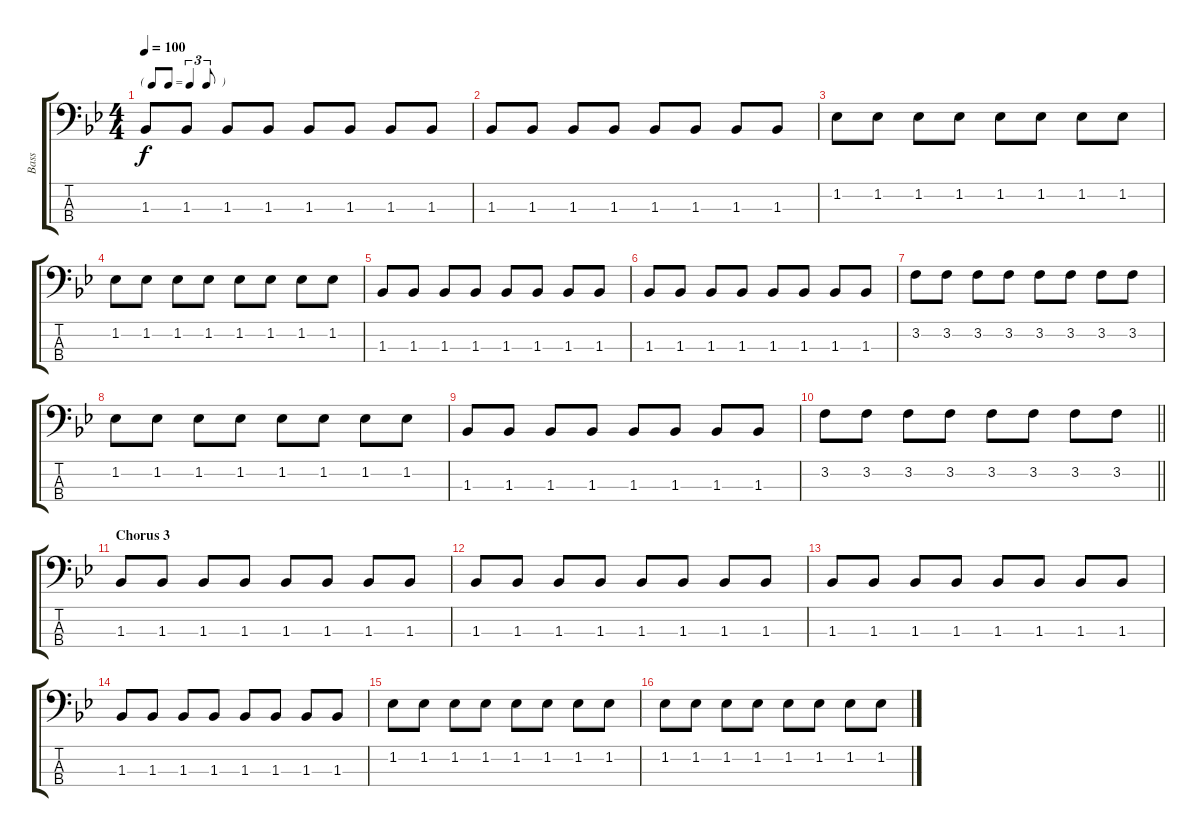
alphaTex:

\track ("Bass" "Bass") {instrument electricbassfinger}
\staff {score tabs}
\tuning (G2 D2 A1 E1) {hide}
\ts (4 4)
\tf triplet8th
\tempo 100
\clef f4
\ks bb
1.3.8{dy f} 1.3.8 1.3.8 1.3.8 1.3.8 1.3.8 1.3.8 1.3.8 |
1.3.8 1.3.8 1.3.8 1.3.8 1.3.8 1.3.8 1.3.8 1.3.8 |
1.2.8 1.2.8 1.2.8 1.2.8 1.2.8 1.2.8 1.2.8 1.2.8 |
1.2.8 1.2.8 1.2.8 1.2.8 1.2.8 1.2.8 1.2.8 1.2.8 |
1.3.8 1.3.8 1.3.8 1.3.8 1.3.8 1.3.8 1.3.8 1.3.8 |
1.3.8 1.3.8 1.3.8 1.3.8 1.3.8 1.3.8 1.3.8 1.3.8 |
3.2.8 3.2.8 3.2.8 3.2.8 3.2.8 3.2.8 3.2.8 3.2.8 |
1.2.8 1.2.8 1.2.8 1.2.8 1.2.8 1.2.8 1.2.8 1.2.8 |
1.3.8 1.3.8 1.3.8 1.3.8 1.3.8 1.3.8 1.3.8 1.3.8 |
\barLineRight lightlight
3.2.8 3.2.8 3.2.8 3.2.8 3.2.8 3.2.8 3.2.8 3.2.8 |
\section ("" "Chorus 3")
1.3.8 1.3.8 1.3.8 1.3.8 1.3.8 1.3.8 1.3.8 1.3.8 |
1.3.8 1.3.8 1.3.8 1.3.8 1.3.8 1.3.8 1.3.8 1.3.8 |
1.3.8 1.3.8 1.3.8 1.3.8 1.3.8 1.3.8 1.3.8 1.3.8 |
1.3.8 1.3.8 1.3.8 1.3.8 1.3.8 1.3.8 1.3.8 1.3.8 |
1.2.8 1.2.8 1.2.8 1.2.8 1.2.8 1.2.8 1.2.8 1.2.8 |
1.2.8 1.2.8 1.2.8 1.2.8 1.2.8 1.2.8 1.2.8 1.2.8
